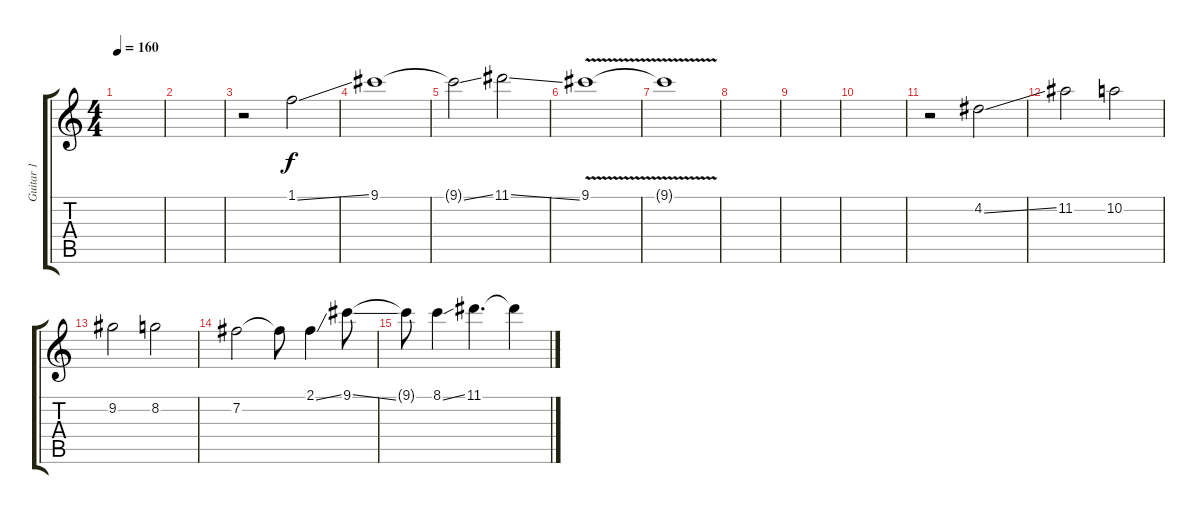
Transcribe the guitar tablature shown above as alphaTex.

\track ("Guitar 1" "Guitar 1") {instrument electricguitarjazz}
\staff {score tabs}
\tuning (E4 B3 G3 D3 A2 E2) {hide}
\ts (4 4)
\tempo 160
\clef g2
\ks c
|
|
r.2 1.1{ss}.2 |
9.1.1 |
9.1{ss t}.2 11.1{ss}.2 |
9.1{v}.1 |
9.1{t}.1 |
|
|
|
r.2 4.2{ss}.2 |
11.2.2 10.2.2 |
9.2.2 8.2.2 |
7.2.2 7.2{t}.8 2.1{ss}.4 9.1{ss}.8 |
9.1{t}.8 8.1{ss}.4 11.1.4{d} 11.1{t}.4
